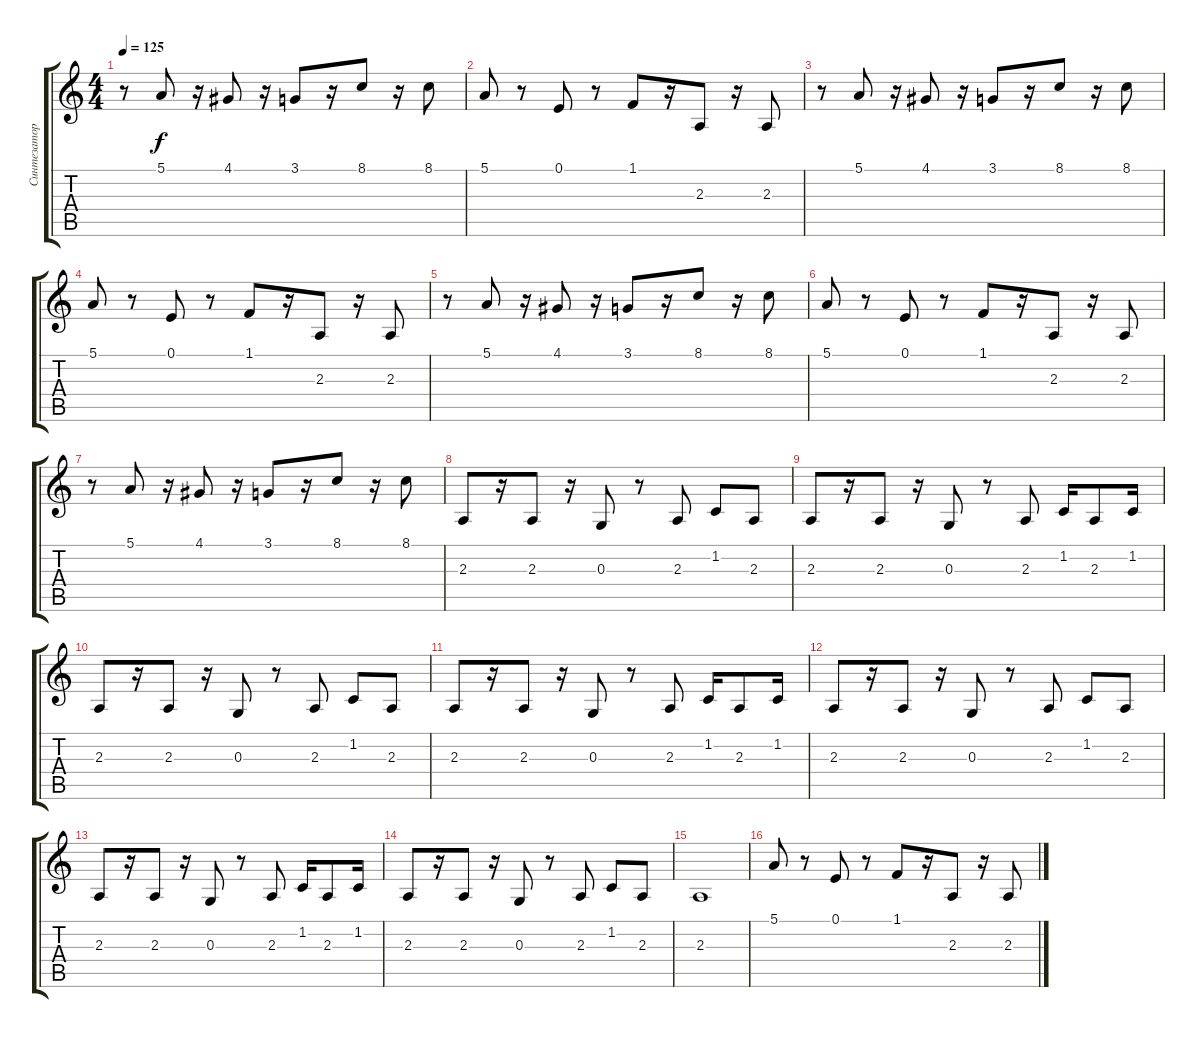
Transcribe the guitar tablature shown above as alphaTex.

\track ("Синтезатор 1" "Синтезатор") {instrument lead1square}
\staff {score tabs}
\tuning (E4 B3 G3 D3 A2 E2) {hide}
\ts (4 4)
\tempo 125
\clef g2
\ks c
r.8{dy f} 5.1.8 r.16 4.1.8 r.16 3.1.8 r.16 8.1.8 r.16 8.1.8 |
5.1.8 r.8 0.1.8 r.8 1.1.8 r.16 2.3.8 r.16 2.3.8 |
r.8 5.1.8 r.16 4.1.8 r.16 3.1.8 r.16 8.1.8 r.16 8.1.8 |
5.1.8 r.8 0.1.8 r.8 1.1.8 r.16 2.3.8 r.16 2.3.8 |
r.8 5.1.8 r.16 4.1.8 r.16 3.1.8 r.16 8.1.8 r.16 8.1.8 |
5.1.8 r.8 0.1.8 r.8 1.1.8 r.16 2.3.8 r.16 2.3.8 |
r.8 5.1.8 r.16 4.1.8 r.16 3.1.8 r.16 8.1.8 r.16 8.1.8 |
2.3.8 r.16 2.3.8 r.16 0.3.8 r.8 2.3.8 1.2.8 2.3.8 |
2.3.8 r.16 2.3.8 r.16 0.3.8 r.8 2.3.8 1.2.16 2.3.8 1.2.16 |
2.3.8 r.16 2.3.8 r.16 0.3.8 r.8 2.3.8 1.2.8 2.3.8 |
2.3.8 r.16 2.3.8 r.16 0.3.8 r.8 2.3.8 1.2.16 2.3.8 1.2.16 |
2.3.8 r.16 2.3.8 r.16 0.3.8 r.8 2.3.8 1.2.8 2.3.8 |
2.3.8 r.16 2.3.8 r.16 0.3.8 r.8 2.3.8 1.2.16 2.3.8 1.2.16 |
2.3.8 r.16 2.3.8 r.16 0.3.8 r.8 2.3.8 1.2.8 2.3.8 |
2.3.1 |
5.1.8 r.8 0.1.8 r.8 1.1.8 r.16 2.3.8 r.16 2.3.8
